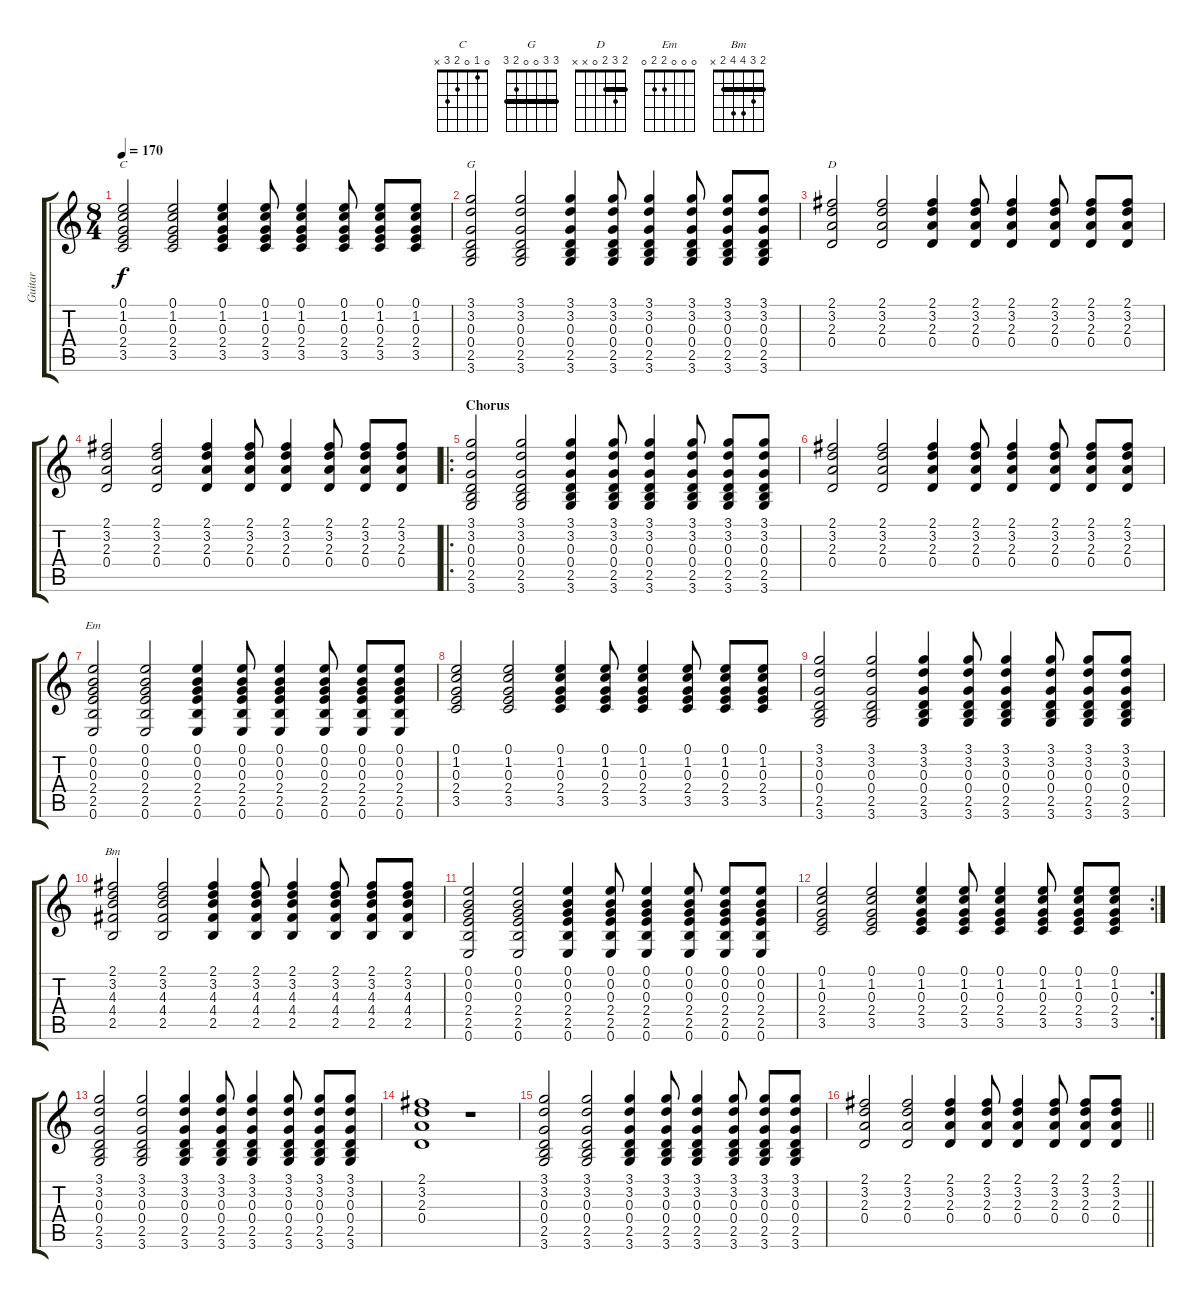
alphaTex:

\track ("Guitar" "Guitar") {instrument acousticguitarsteel}
\staff {score tabs}
\tuning (E4 B3 G3 D3 A2 E2) {hide}
\chord ("C" 0 1 0 2 3 x)
\chord ("G" 3 3 0 0 2 3) {barre 3}
\chord ("D" 2 3 2 0 x x) {barre 2}
\chord ("Em" 0 0 0 2 2 0)
\chord ("Bm" 2 3 4 4 2 x) {barre 2}
\ts (8 4)
\tempo 170
\clef g2
\ks c
(0.1 1.2 0.3 2.4 3.5).2{ch "C" dy f} (0.1 1.2 0.3 2.4 3.5).2 (0.1 1.2 0.3 2.4 3.5).4 (0.1 1.2 0.3 2.4 3.5).8 (0.1 1.2 0.3 2.4 3.5).4 (0.1 1.2 0.3 2.4 3.5).8 (0.1 1.2 0.3 2.4 3.5).8 (0.1 1.2 0.3 2.4 3.5).8 |
(3.1 3.2 0.3 0.4 2.5 3.6).2{ch "G"} (3.1 3.2 0.3 0.4 2.5 3.6).2 (3.1 3.2 0.3 0.4 2.5 3.6).4 (3.1 3.2 0.3 0.4 2.5 3.6).8 (3.1 3.2 0.3 0.4 2.5 3.6).4 (3.1 3.2 0.3 0.4 2.5 3.6).8 (3.1 3.2 0.3 0.4 2.5 3.6).8 (3.1 3.2 0.3 0.4 2.5 3.6).8 |
(2.1 3.2 2.3 0.4).2{ch "D"} (2.1 3.2 2.3 0.4).2 (2.1 3.2 2.3 0.4).4 (2.1 3.2 2.3 0.4).8 (2.1 3.2 2.3 0.4).4 (2.1 3.2 2.3 0.4).8 (2.1 3.2 2.3 0.4).8 (2.1 3.2 2.3 0.4).8 |
(2.1 3.2 2.3 0.4).2 (2.1 3.2 2.3 0.4).2 (2.1 3.2 2.3 0.4).4 (2.1 3.2 2.3 0.4).8 (2.1 3.2 2.3 0.4).4 (2.1 3.2 2.3 0.4).8 (2.1 3.2 2.3 0.4).8 (2.1 3.2 2.3 0.4).8 |
\ro
\section ("" "Chorus")
(3.1 3.2 0.3 0.4 2.5 3.6).2{volume 10} (3.1 3.2 0.3 0.4 2.5 3.6).2 (3.1 3.2 0.3 0.4 2.5 3.6).4 (3.1 3.2 0.3 0.4 2.5 3.6).8 (3.1 3.2 0.3 0.4 2.5 3.6).4 (3.1 3.2 0.3 0.4 2.5 3.6).8 (3.1 3.2 0.3 0.4 2.5 3.6).8 (3.1 3.2 0.3 0.4 2.5 3.6).8 |
(2.1 3.2 2.3 0.4).2 (2.1 3.2 2.3 0.4).2 (2.1 3.2 2.3 0.4).4 (2.1 3.2 2.3 0.4).8 (2.1 3.2 2.3 0.4).4 (2.1 3.2 2.3 0.4).8 (2.1 3.2 2.3 0.4).8 (2.1 3.2 2.3 0.4).8 |
(0.1 0.2 0.3 2.4 2.5 0.6).2{ch "Em"} (0.1 0.2 0.3 2.4 2.5 0.6).2 (0.1 0.2 0.3 2.4 2.5 0.6).4 (0.1 0.2 0.3 2.4 2.5 0.6).8 (0.1 0.2 0.3 2.4 2.5 0.6).4 (0.1 0.2 0.3 2.4 2.5 0.6).8 (0.1 0.2 0.3 2.4 2.5 0.6).8 (0.1 0.2 0.3 2.4 2.5 0.6).8 |
(0.1 1.2 0.3 2.4 3.5).2 (0.1 1.2 0.3 2.4 3.5).2 (0.1 1.2 0.3 2.4 3.5).4 (0.1 1.2 0.3 2.4 3.5).8 (0.1 1.2 0.3 2.4 3.5).4 (0.1 1.2 0.3 2.4 3.5).8 (0.1 1.2 0.3 2.4 3.5).8 (0.1 1.2 0.3 2.4 3.5).8 |
(3.1 3.2 0.3 0.4 2.5 3.6).2 (3.1 3.2 0.3 0.4 2.5 3.6).2 (3.1 3.2 0.3 0.4 2.5 3.6).4 (3.1 3.2 0.3 0.4 2.5 3.6).8 (3.1 3.2 0.3 0.4 2.5 3.6).4 (3.1 3.2 0.3 0.4 2.5 3.6).8 (3.1 3.2 0.3 0.4 2.5 3.6).8 (3.1 3.2 0.3 0.4 2.5 3.6).8 |
(2.1 3.2 4.3 4.4 2.5).2{ch "Bm"} (2.1 3.2 4.3 4.4 2.5).2 (2.1 3.2 4.3 4.4 2.5).4 (2.1 3.2 4.3 4.4 2.5).8 (2.1 3.2 4.3 4.4 2.5).4 (2.1 3.2 4.3 4.4 2.5).8 (2.1 3.2 4.3 4.4 2.5).8 (2.1 3.2 4.3 4.4 2.5).8 |
(0.1 0.2 0.3 2.4 2.5 0.6).2 (0.1 0.2 0.3 2.4 2.5 0.6).2 (0.1 0.2 0.3 2.4 2.5 0.6).4 (0.1 0.2 0.3 2.4 2.5 0.6).8 (0.1 0.2 0.3 2.4 2.5 0.6).4 (0.1 0.2 0.3 2.4 2.5 0.6).8 (0.1 0.2 0.3 2.4 2.5 0.6).8 (0.1 0.2 0.3 2.4 2.5 0.6).8 |
\rc 2
(0.1 1.2 0.3 2.4 3.5).2 (0.1 1.2 0.3 2.4 3.5).2 (0.1 1.2 0.3 2.4 3.5).4 (0.1 1.2 0.3 2.4 3.5).8 (0.1 1.2 0.3 2.4 3.5).4 (0.1 1.2 0.3 2.4 3.5).8 (0.1 1.2 0.3 2.4 3.5).8 (0.1 1.2 0.3 2.4 3.5).8 |
(3.1 3.2 0.3 0.4 2.5 3.6).2 (3.1 3.2 0.3 0.4 2.5 3.6).2 (3.1 3.2 0.3 0.4 2.5 3.6).4 (3.1 3.2 0.3 0.4 2.5 3.6).8 (3.1 3.2 0.3 0.4 2.5 3.6).4 (3.1 3.2 0.3 0.4 2.5 3.6).8 (3.1 3.2 0.3 0.4 2.5 3.6).8 (3.1 3.2 0.3 0.4 2.5 3.6).8 |
(2.1 3.2 2.3 0.4).1 r.1 |
(3.1 3.2 0.3 0.4 2.5 3.6).2 (3.1 3.2 0.3 0.4 2.5 3.6).2 (3.1 3.2 0.3 0.4 2.5 3.6).4 (3.1 3.2 0.3 0.4 2.5 3.6).8 (3.1 3.2 0.3 0.4 2.5 3.6).4 (3.1 3.2 0.3 0.4 2.5 3.6).8 (3.1 3.2 0.3 0.4 2.5 3.6).8 (3.1 3.2 0.3 0.4 2.5 3.6).8 |
\barLineRight lightlight
(2.1 3.2 2.3 0.4).2 (2.1 3.2 2.3 0.4).2 (2.1 3.2 2.3 0.4).4 (2.1 3.2 2.3 0.4).8 (2.1 3.2 2.3 0.4).4 (2.1 3.2 2.3 0.4).8 (2.1 3.2 2.3 0.4).8 (2.1 3.2 2.3 0.4).8
